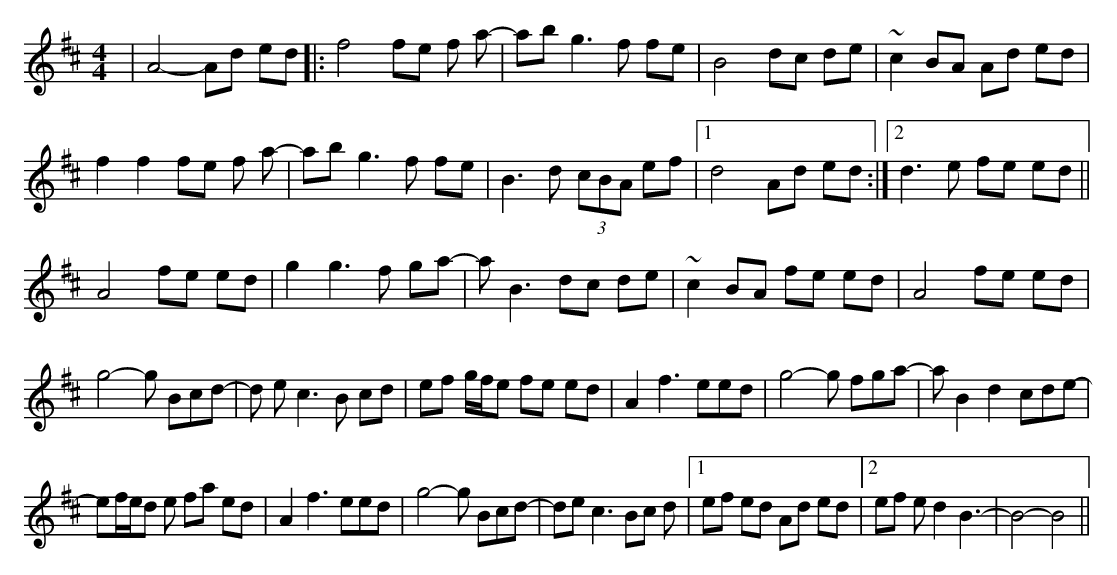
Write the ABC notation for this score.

X:1
M:4/4
K:D
|A4-Ad ed|:f4 fe f a-|abg3f fe|B4 dc de| ~c2BA Ad ed|
f2f2 fe f a-|abg3f fe| B3d (3cBA ef|1 d4 Ad ed:|2 d3e fe ed||
 A4 fe ed|g2g3f ga-| a B3 dc de|~c2 BA fe ed|A4 fe ed|
g4-g Bcd-|d ec3B cd|ef g/f/e fe ed|A2 f3 eed|g4-g fga-|a B2d2cde-|
 ef/e/d e fa ed|A2 f3 eed|g4-g Bcd-|de c3 Bc d|1 ef ed Ad ed|2 ef ed2 B3-|-B4-B4||
